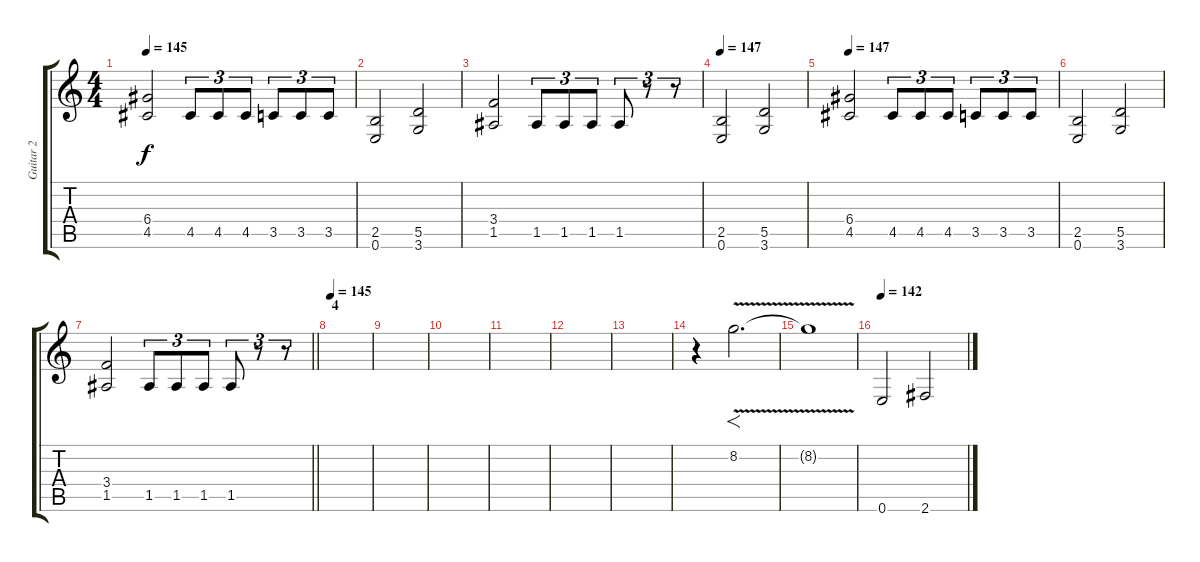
\track ("Guitar 2" "Guitar 2") {instrument distortionguitar}
\staff {score tabs}
\tuning (E4 B3 G3 D3 A2 E2) {hide}
\ts (4 4)
\tempo 145
\clef g2
\ks c
(6.4 4.5).2{dy f} 4.5.8{tu (3 2)} 4.5.8{tu (3 2)} 4.5.8{tu (3 2)} 3.5.8{tu (3 2)} 3.5.8{tu (3 2)} 3.5.8{tu (3 2)} |
(2.5 0.6).2 (5.5 3.6).2 |
(3.4 1.5).2 1.5.8{tu (3 2)} 1.5.8{tu (3 2)} 1.5.8{tu (3 2)} 1.5.8{tu (3 2)} r.8{tu (3 2)} r.8{tu (3 2)} |
\tempo 147
(2.5 0.6).2 (5.5 3.6).2 |
\tempo 147
(6.4 4.5).2 4.5.8{tu (3 2)} 4.5.8{tu (3 2)} 4.5.8{tu (3 2)} 3.5.8{tu (3 2)} 3.5.8{tu (3 2)} 3.5.8{tu (3 2)} |
(2.5 0.6).2 (5.5 3.6).2 |
\barLineRight lightlight
(3.4 1.5).2 1.5.8{tu (3 2)} 1.5.8{tu (3 2)} 1.5.8{tu (3 2)} 1.5.8{tu (3 2)} r.8{tu (3 2)} r.8{tu (3 2)} |
\section ("" "4")
\tempo 145
|
|
|
|
|
|
r.4 8.2{v}.2{f d} |
8.2{t}.1 |
\tempo 150
\tempo 142
0.6.2 2.6.2
